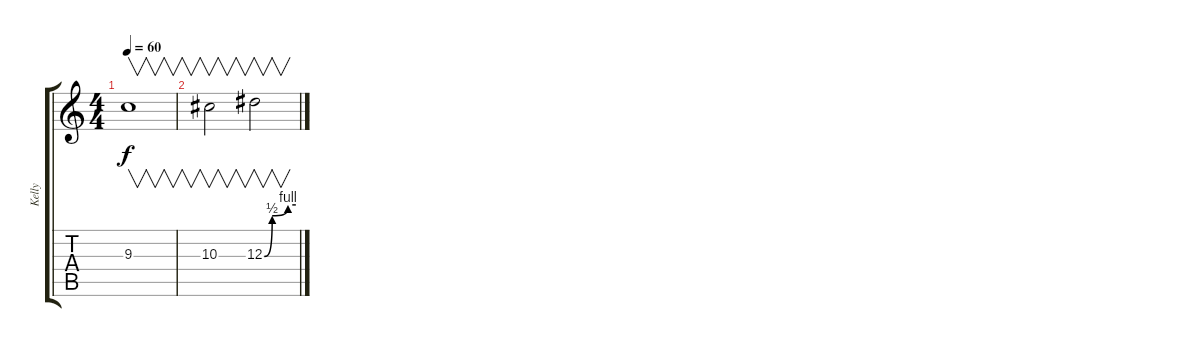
\track ("Kelly" "Kelly") {instrument distortionguitar}
\staff {score tabs}
\tuning (C4 G3 Eb3 Bb2 F2 C2) {hide}
\ts (4 4)
\tempo 60
\clef g2
\ks c
9.3.1{v dy f volume 16 instrument distortionguitar} |
10.3.2{v} 12.3{be (custom 0 0 15 2 45 4 60 4)}.2{v instrument distortionguitar}
